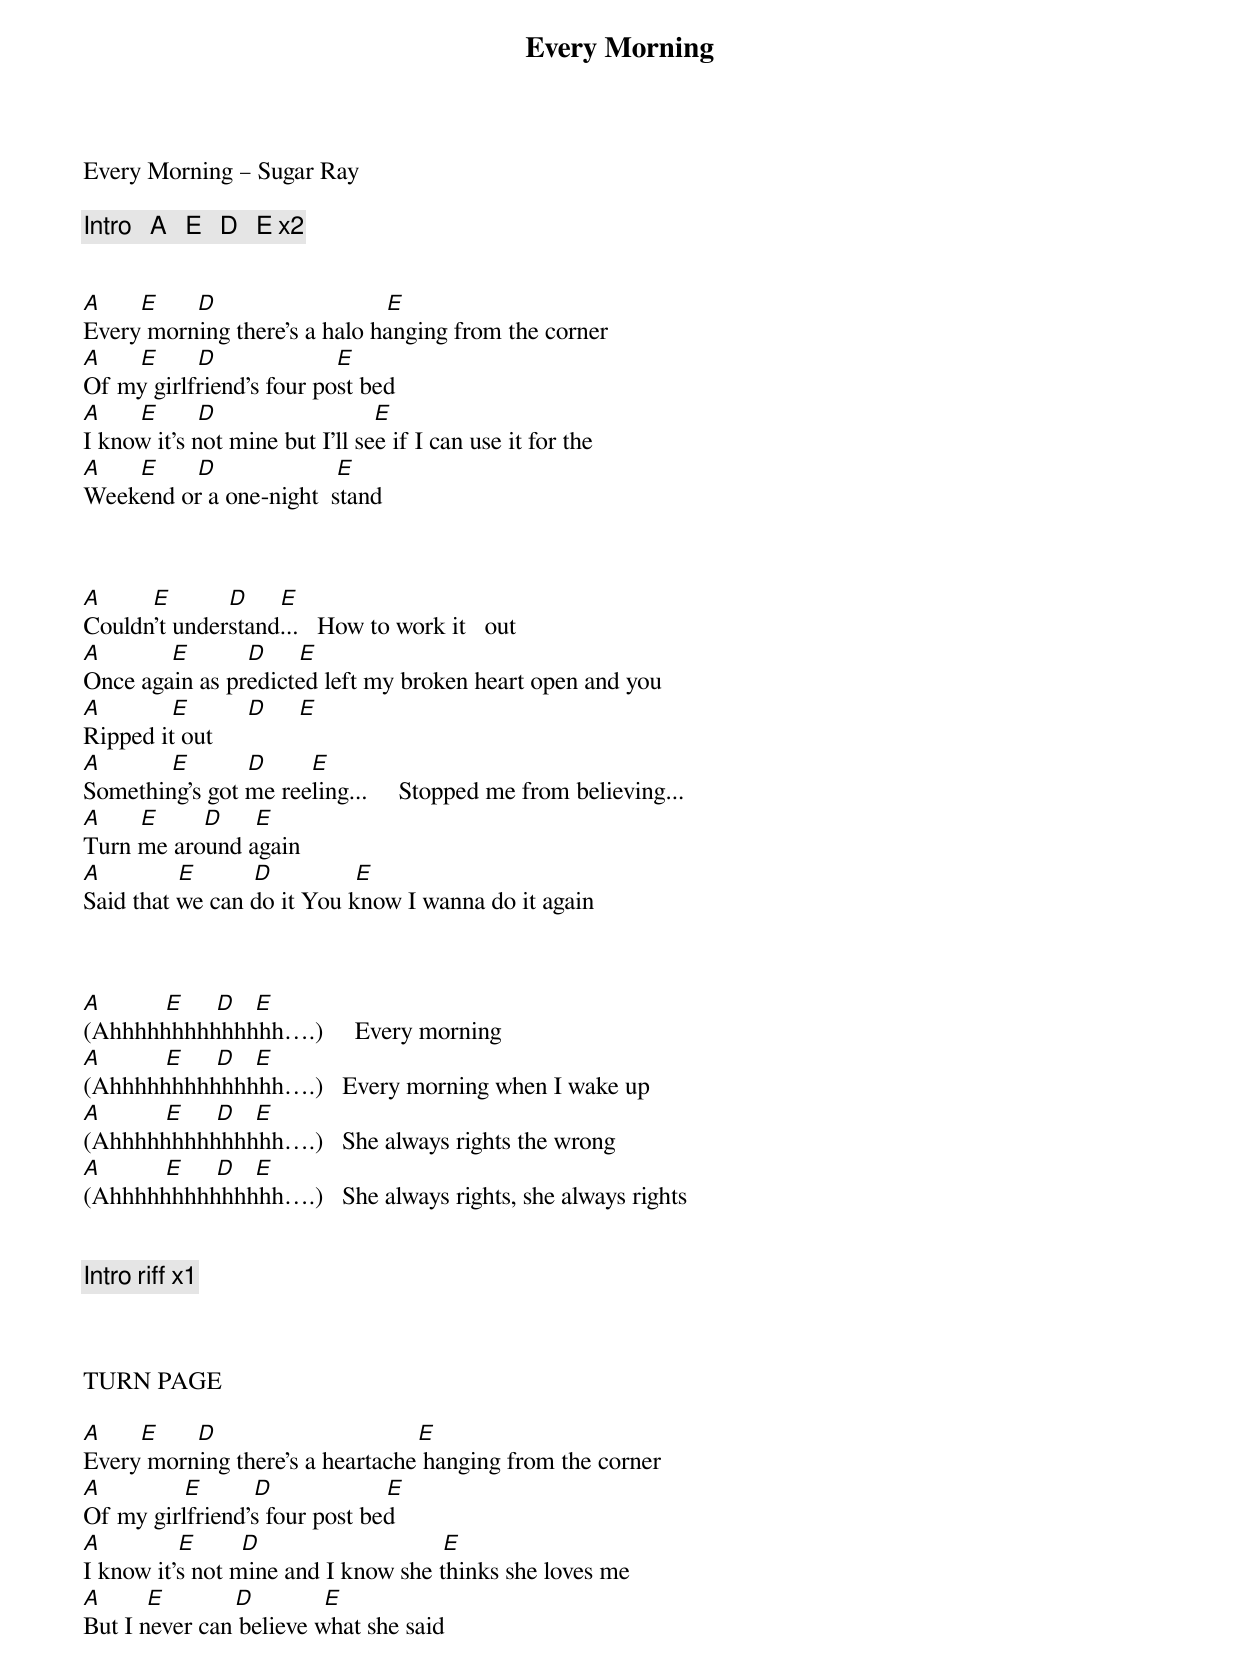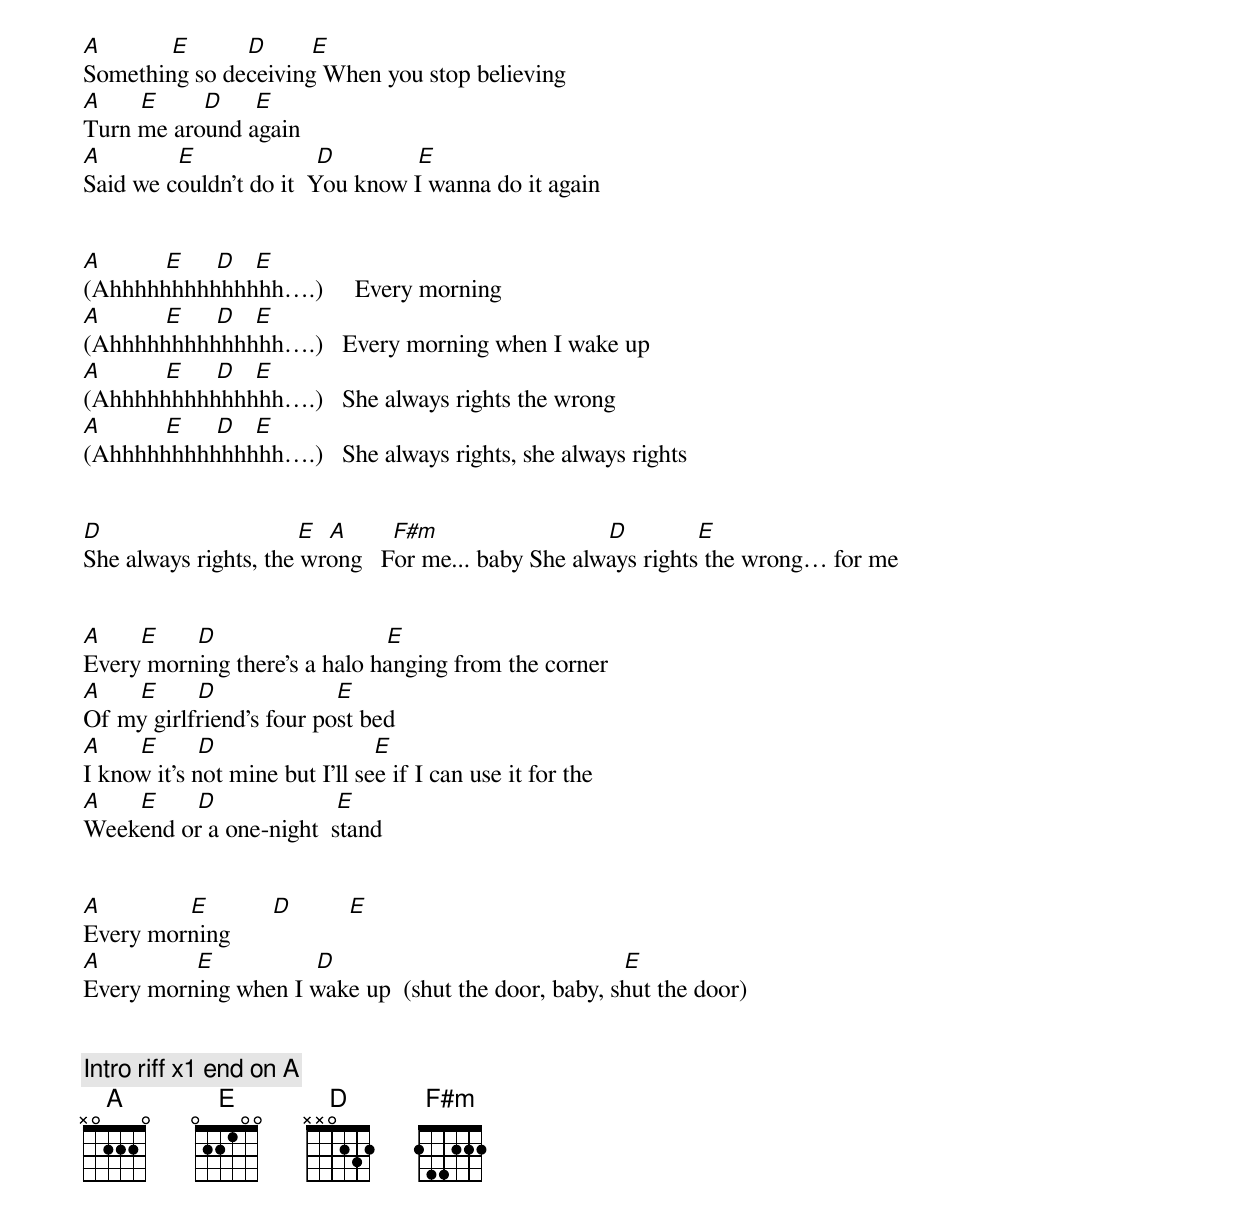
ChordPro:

{title: Every Morning}
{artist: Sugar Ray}
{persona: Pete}
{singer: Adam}
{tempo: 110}
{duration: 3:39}
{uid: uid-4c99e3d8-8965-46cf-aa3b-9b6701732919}
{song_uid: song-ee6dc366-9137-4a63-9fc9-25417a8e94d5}



Every Morning – Sugar Ray

{comment: Intro   A   E   D   E x2}


[A]   			[E]   	  [D]                           [E]
Every morning there's a halo hanging from the corner
[A]   			[E]   	  [D]                   [E]
Of my girlfriend's four post bed
[A]   			[E]   	  [D]                         [E]
I know it's not mine but I'll see if I can use it for the
[A]   			[E]   	  [D]                   [E]
Weekend or a one-night  stand



[A]   			 	[E]    		   [D]   		[E]
Couldn't understand...   How to work it 		out
[A]   			 	   [E]         [D]   		[E]
Once again as predicted left my broken heart open and you
[A]   			 	   [E]         [D]   		[E]
Ripped it out
[A]   			 	   [E]         [D]   		 	[E]
Something's got me reeling...     Stopped me from believing...
[A]   		 [E]       [D]   		[E]
Turn me around again
[A]   		 	     [E]         [D]   		        [E]
Said that we can do it	You know I wanna do it again



[A]   	      [E]     [D]   [E]
(Ahhhhhhhhhhhhhh….)  			Every morning
[A]   	      [E]     [D]   [E]
(Ahhhhhhhhhhhhhh….)			Every morning when I wake up
[A]   	      [E]     [D]   [E]
(Ahhhhhhhhhhhhhh….)			She always rights the wrong
[A]   	      [E]     [D]   [E]
(Ahhhhhhhhhhhhhh….)			She always rights, she always rights


{comment: Intro riff x1}



TURN PAGE

[A]   			[E]   	  [D]                           	    [E]
Every morning there's a heartache hanging from the corner
[A]   			       [E]        [D]                  [E]
Of my girlfriend's four post bed
[A]   		       [E]   	   [D]                           		[E]
I know it's not mine and I know she thinks she loves me
[A]   				[E]   	       [D]           [E]
But I never can believe what she said

[A]   			 	   [E]         [D]   		 	[E]
Something so deceiving	When you stop believing
[A]   		 [E]       [D]   		[E]
Turn me around again
[A]   		 	     [E]                   [D]   		        [E]
Said we couldn't do it		You know I wanna do it again


[A]   	      [E]     [D]   [E]
(Ahhhhhhhhhhhhhh….)  			Every morning
[A]   	      [E]     [D]   [E]
(Ahhhhhhhhhhhhhh….)			Every morning when I wake up
[A]   	      [E]     [D]   [E]
(Ahhhhhhhhhhhhhh….)			She always rights the wrong
[A]   	      [E]     [D]   [E]
(Ahhhhhhhhhhhhhh….)			She always rights, she always rights


[D]                      	        [E]		[A]     		[F#m]	                          [D]           [E]
She always rights, the wrong	  For me... baby	She always rights the wrong… for me


[A]   			[E]   	  [D]                           [E]
Every morning there's a halo hanging from the corner
[A]   			[E]   	  [D]                   [E]
Of my girlfriend's four post bed
[A]   			[E]   	  [D]                         [E]
I know it's not mine but I'll see if I can use it for the
[A]   			[E]   	  [D]                   [E]
Weekend or a one-night  stand


[A]              [E]          [D]         [E]
Every morning
[A]               [E]                [D]                                              [E]
Every morning when I wake up  (shut the door, baby, shut the door)


{comment: Intro riff x1 end on A}
